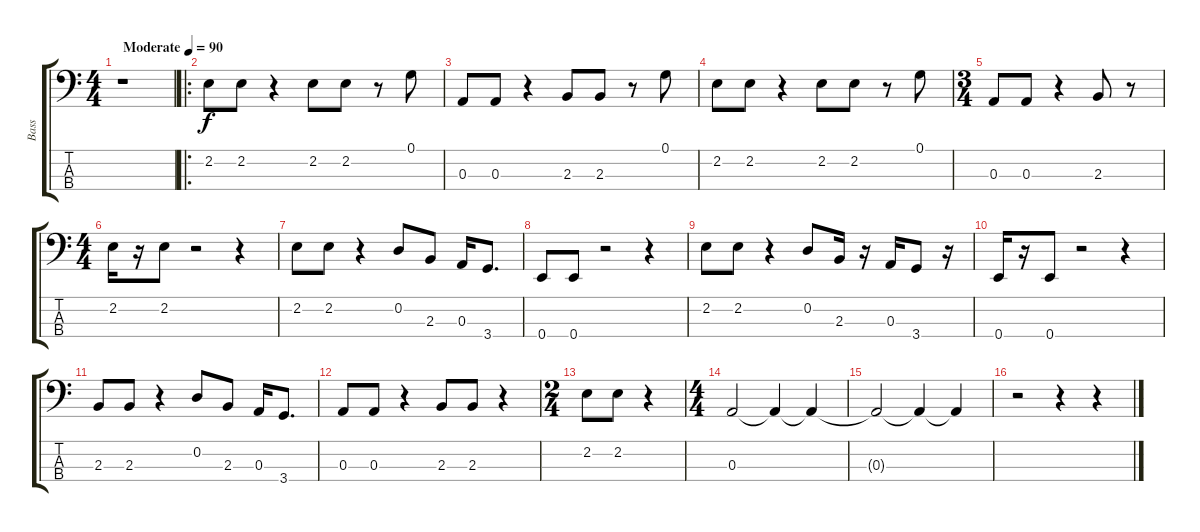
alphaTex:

\track ("Bass" "Bass") {instrument electricbassfinger}
\staff {score tabs}
\tuning (G2 D2 A1 E1) {hide}
\ts (4 4)
\tempo (90 "Moderate")
\clef f4
\ks c
r.1{dy f instrument electricbassfinger} |
\ro
2.2.8 2.2.8 r.4 2.2.8 2.2.8 r.8 0.1.8 |
0.3.8 0.3.8 r.4 2.3.8 2.3.8 r.8 0.1.8 |
2.2.8 2.2.8 r.4 2.2.8 2.2.8 r.8 0.1.8 |
\ts (3 4)
0.3.8 0.3.8 r.4 2.3.8 r.8 |
\ts (4 4)
2.2.16 r.16 2.2.8 r.2 r.4 |
2.2.8 2.2.8 r.4 0.2.8 2.3.8 0.3.16 3.4.8{d} |
0.4.8 0.4.8 r.2 r.4 |
2.2.8 2.2.8 r.4 0.2.8 2.3.16 r.16 0.3.16 3.4.8 r.16 |
0.4.16 r.16 0.4.8 r.2 r.4 |
2.3.8 2.3.8 r.4 0.2.8 2.3.8 0.3.16 3.4.8{d} |
0.3.8 0.3.8 r.4 2.3.8 2.3.8 r.4 |
\ts (2 4)
2.2.8 2.2.8 r.4 |
\ts (4 4)
0.3.2 0.3{t}.4 0.3{t}.4 |
0.3{t}.2 0.3{t}.4 0.3{t}.4 |
r.2 r.4 r.4
